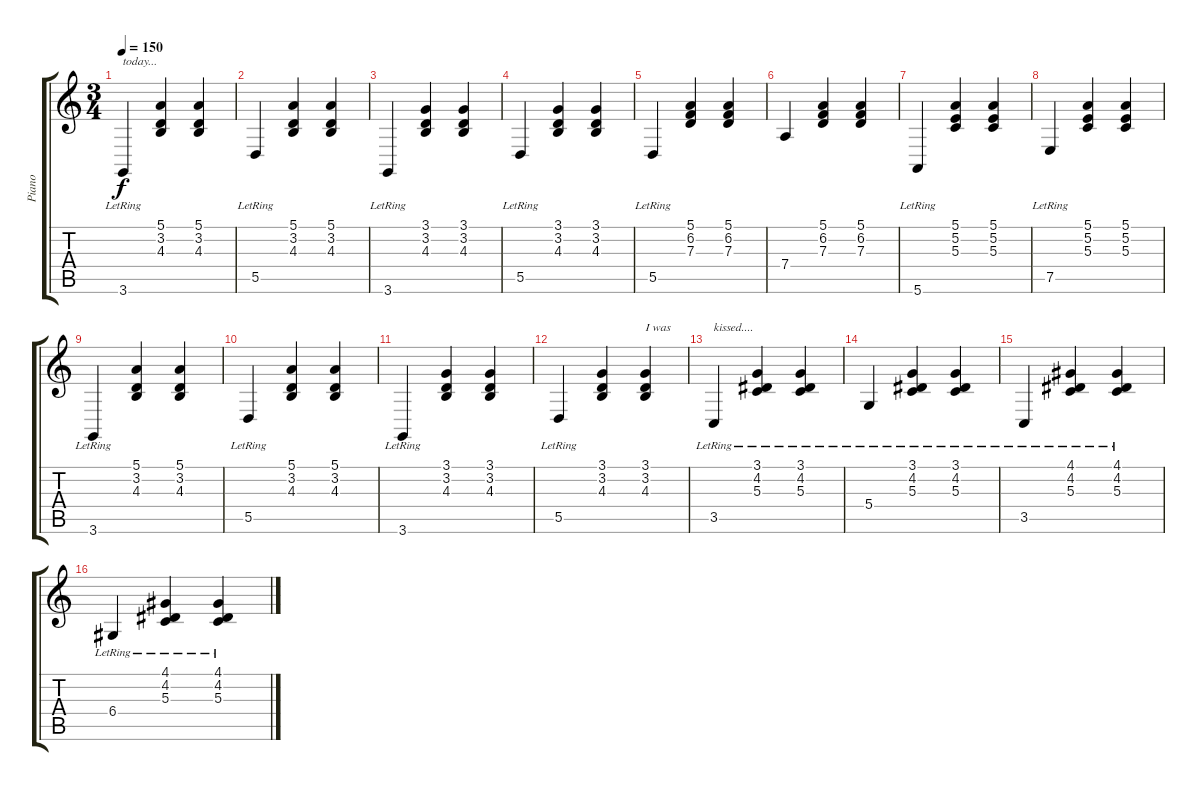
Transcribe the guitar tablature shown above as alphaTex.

\track ("Piano" "Piano") {instrument acousticgrandpiano}
\staff {score tabs}
\tuning (E4 B3 G3 D3 A2 E2) {hide}
\ts (3 4)
\tempo 150
\clef g2
\ks c
3.6{lr}.4{txt "today..." dy f} (5.1 3.2 4.3).4 (5.1 3.2 4.3).4 |
5.5{lr}.4 (5.1 3.2 4.3).4 (5.1 3.2 4.3).4 |
3.6{lr}.4 (3.1 3.2 4.3).4 (3.1 3.2 4.3).4 |
5.5{lr}.4 (3.1 3.2 4.3).4 (3.1 3.2 4.3).4 |
5.5{lr}.4 (5.1 6.2 7.3).4 (5.1 6.2 7.3).4 |
7.4.4 (5.1 6.2 7.3).4 (5.1 6.2 7.3).4 |
5.6{lr}.4 (5.1 5.2 5.3).4 (5.1 5.2 5.3).4 |
7.5{lr}.4 (5.1 5.2 5.3).4 (5.1 5.2 5.3).4 |
3.6{lr}.4 (5.1 3.2 4.3).4 (5.1 3.2 4.3).4 |
5.5{lr}.4 (5.1 3.2 4.3).4 (5.1 3.2 4.3).4 |
3.6{lr}.4 (3.1 3.2 4.3).4 (3.1 3.2 4.3).4 |
5.5{lr}.4 (3.1 3.2 4.3).4 (3.1 3.2 4.3).4{txt "I was"} |
3.5{lr}.4{txt "kissed...."} (3.1{lr} 4.2{lr} 5.3{lr}).4 (3.1{lr} 4.2{lr} 5.3{lr}).4 |
5.4{lr}.4 (3.1{lr} 4.2{lr} 5.3{lr}).4 (3.1{lr} 4.2{lr} 5.3{lr}).4 |
3.5{lr}.4 (4.1{lr} 4.2{lr} 5.3{lr}).4 (4.1{lr} 4.2{lr} 5.3{lr}).4 |
6.4{lr}.4 (4.1{lr} 4.2{lr} 5.3{lr}).4 (4.1{lr} 4.2{lr} 5.3).4
